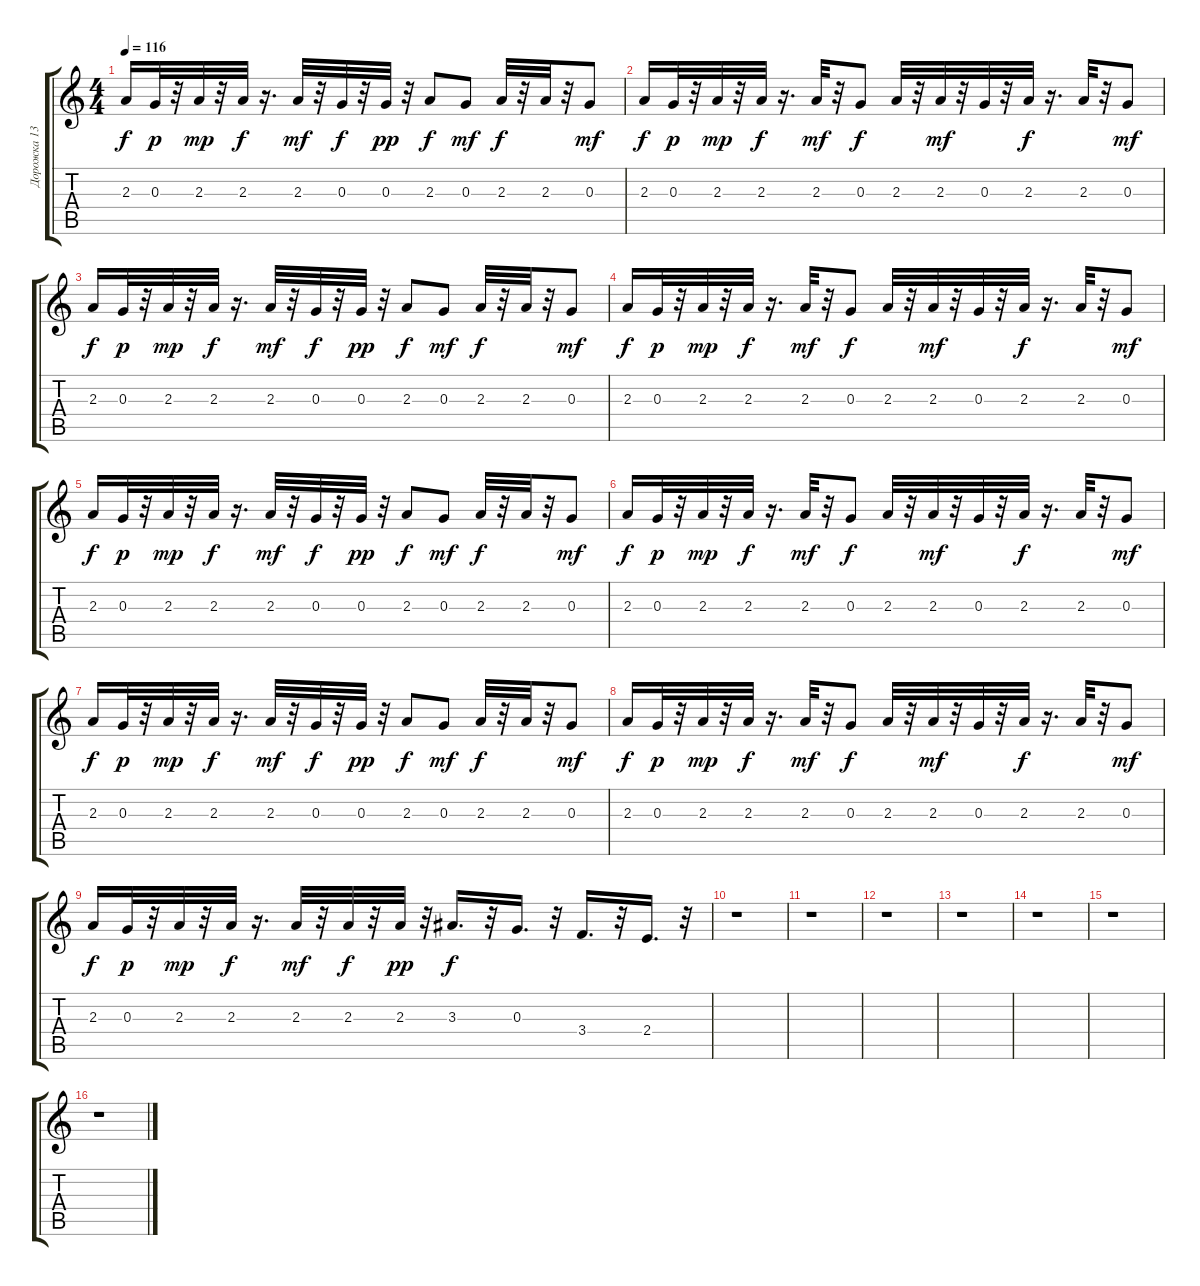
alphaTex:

\track ("Дорожка 13" "Дорожка 13") {instrument electricguitarmuted}
\staff {score tabs}
\tuning (E4 B3 G3 D3 A2 E2) {hide}
\ts (4 4)
\tempo 116
\clef g2
\ks c
2.3.16{dy f} 0.3.32{dy p} r.32 2.3.32{dy mp} r.32 2.3.32{dy f} r.16{d} 2.3.32{dy mf} r.32 0.3.32{dy f} r.32 0.3.32{dy pp} r.32 2.3.8{dy f} 0.3.8{dy mf} 2.3.32{dy f} r.32 2.3.32 r.32 0.3.8{dy mf} |
2.3.16{dy f} 0.3.32{dy p} r.32 2.3.32{dy mp} r.32 2.3.32{dy f} r.16{d} 2.3.32{dy mf} r.32 0.3.8{dy f} 2.3.32 r.32 2.3.32{dy mf} r.32 0.3.32 r.32 2.3.32{dy f} r.16{d} 2.3.32 r.32 0.3.8{dy mf} |
2.3.16{dy f} 0.3.32{dy p} r.32 2.3.32{dy mp} r.32 2.3.32{dy f} r.16{d} 2.3.32{dy mf} r.32 0.3.32{dy f} r.32 0.3.32{dy pp} r.32 2.3.8{dy f} 0.3.8{dy mf} 2.3.32{dy f} r.32 2.3.32 r.32 0.3.8{dy mf} |
2.3.16{dy f} 0.3.32{dy p} r.32 2.3.32{dy mp} r.32 2.3.32{dy f} r.16{d} 2.3.32{dy mf} r.32 0.3.8{dy f} 2.3.32 r.32 2.3.32{dy mf} r.32 0.3.32 r.32 2.3.32{dy f} r.16{d} 2.3.32 r.32 0.3.8{dy mf} |
2.3.16{dy f} 0.3.32{dy p} r.32 2.3.32{dy mp} r.32 2.3.32{dy f} r.16{d} 2.3.32{dy mf} r.32 0.3.32{dy f} r.32 0.3.32{dy pp} r.32 2.3.8{dy f} 0.3.8{dy mf} 2.3.32{dy f} r.32 2.3.32 r.32 0.3.8{dy mf} |
2.3.16{dy f} 0.3.32{dy p} r.32 2.3.32{dy mp} r.32 2.3.32{dy f} r.16{d} 2.3.32{dy mf} r.32 0.3.8{dy f} 2.3.32 r.32 2.3.32{dy mf} r.32 0.3.32 r.32 2.3.32{dy f} r.16{d} 2.3.32 r.32 0.3.8{dy mf} |
2.3.16{dy f} 0.3.32{dy p} r.32 2.3.32{dy mp} r.32 2.3.32{dy f} r.16{d} 2.3.32{dy mf} r.32 0.3.32{dy f} r.32 0.3.32{dy pp} r.32 2.3.8{dy f} 0.3.8{dy mf} 2.3.32{dy f} r.32 2.3.32 r.32 0.3.8{dy mf} |
2.3.16{dy f} 0.3.32{dy p} r.32 2.3.32{dy mp} r.32 2.3.32{dy f} r.16{d} 2.3.32{dy mf} r.32 0.3.8{dy f} 2.3.32 r.32 2.3.32{dy mf} r.32 0.3.32 r.32 2.3.32{dy f} r.16{d} 2.3.32 r.32 0.3.8{dy mf} |
2.3.16{dy f} 0.3.32{dy p} r.32 2.3.32{dy mp} r.32 2.3.32{dy f} r.16{d} 2.3.32{dy mf} r.32 2.3.32{dy f} r.32 2.3.32{dy pp} r.32 3.3.16{d dy f} r.32 0.3.16{d} r.32 3.4.16{d} r.32 2.4.16{d} r.32 |
r.1 |
r.1 |
r.1 |
r.1 |
r.1 |
r.1 |
r.1
